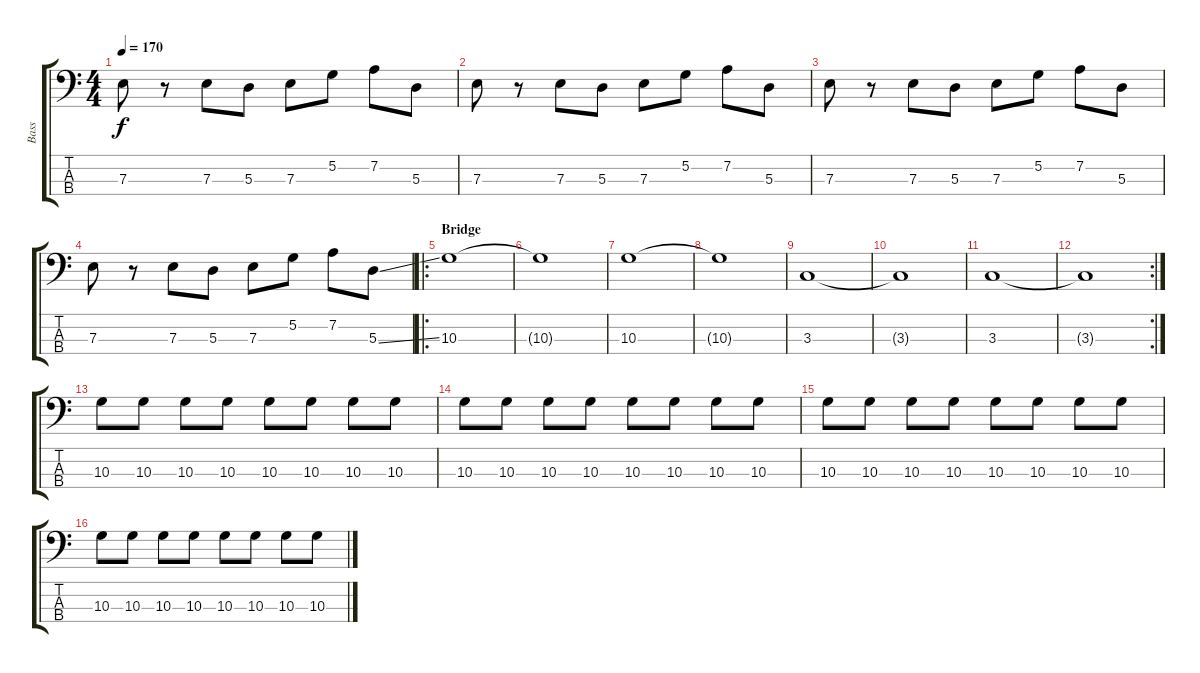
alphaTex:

\track ("Bass" "Bass") {instrument electricbassfinger}
\staff {score tabs}
\tuning (G2 D2 A1 E1) {hide}
\ts (4 4)
\tempo 170
\clef f4
\ks c
7.3.8{dy f} r.8 7.3.8 5.3.8 7.3.8 5.2.8 7.2.8 5.3.8 |
7.3.8 r.8 7.3.8 5.3.8 7.3.8 5.2.8 7.2.8 5.3.8 |
7.3.8 r.8 7.3.8 5.3.8 7.3.8 5.2.8 7.2.8 5.3.8 |
7.3.8 r.8 7.3.8 5.3.8 7.3.8 5.2.8 7.2.8 5.3{ss}.8 |
\ro
\section ("" "Bridge")
10.3.1 |
10.3{t}.1 |
10.3.1 |
10.3{t}.1 |
3.3.1 |
3.3{t}.1 |
3.3.1 |
\rc 2
3.3{t}.1 |
10.3.8 10.3.8 10.3.8 10.3.8 10.3.8 10.3.8 10.3.8 10.3.8 |
10.3.8 10.3.8 10.3.8 10.3.8 10.3.8 10.3.8 10.3.8 10.3.8 |
10.3.8 10.3.8 10.3.8 10.3.8 10.3.8 10.3.8 10.3.8 10.3.8 |
10.3.8 10.3.8 10.3.8 10.3.8 10.3.8 10.3.8 10.3.8 10.3.8
